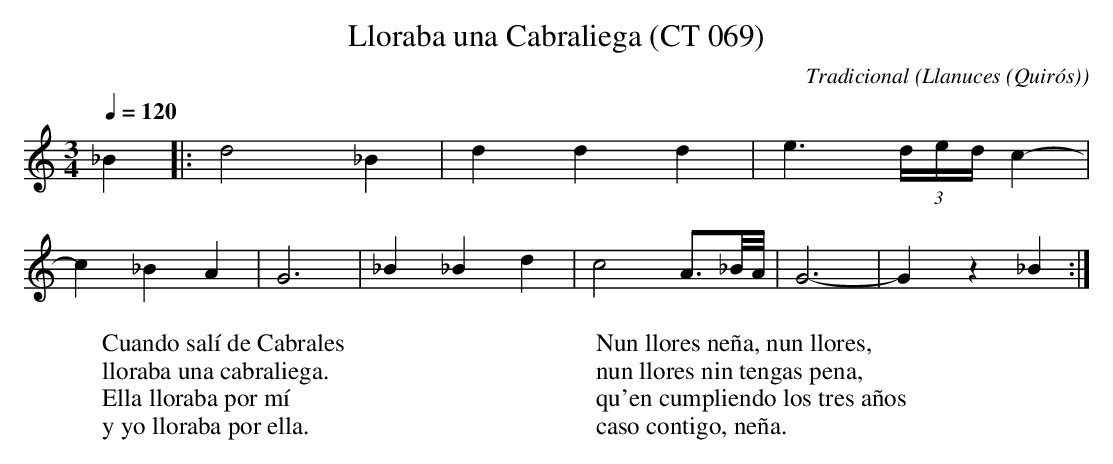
X:1
T:Lloraba una Cabraliega (CT 069)
C:Tradicional
O:Llanuces (Quirós)
M:3/4
L:1/4
Q:1/4=120
K:C
_B|:d2 _B|d d d|e3/2 (3d/4e/4d/4 c-|
c _B A|G3|_B _B d|c2 A3/4_B/8A/8|G3-|G z _B:|
W:Cuando salí de Cabrales
W:lloraba una cabraliega.
W:Ella lloraba por mí
W:y yo lloraba por ella.
W:
W:Nun llores neña, nun llores,
W:nun llores nin tengas pena,
W:qu'en cumpliendo los tres años
W:caso contigo, neña.
W:
